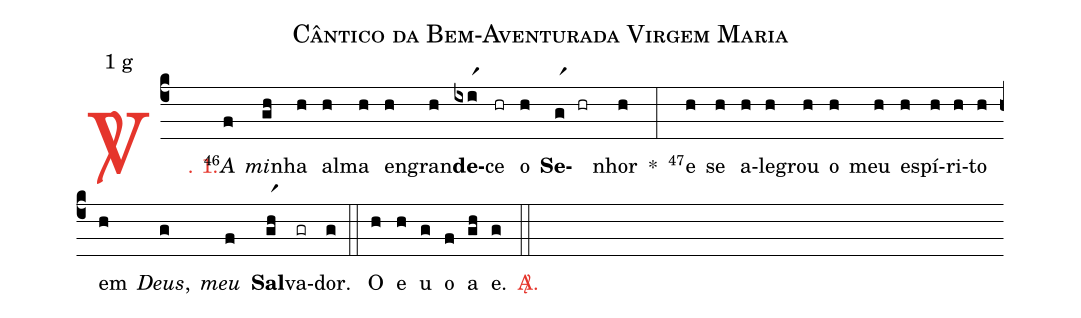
name: Cântico da Bem-Aventurada Virgem Maria;
mode: 1;
mode-differentia: g;
%%
(c4)

<c><sp>V/</sp>. 1.</c>() <v>\VSup{46}</v><i>A</i>(f) <i>mi</i>(gh)nha(h) al(h)ma(h) en(h)gran(h)<b>de</b>(ixir1)ce(hr) o(h) <b>Se</b>(gr1)(hr)nhor(h) *(:) <v>\VSup{47}</v>e(h) se(h) a(h)le(h)grou(h) o(h) meu(h) es(h)pí(h)ri(h)to(h) em(h) <i>Deus</i>,(g) <i>meu</i>(f) <b>Sal</b>(gr1h)va(gr)dor.(g) (::)

<eu>O(h) e(h) u(g) o(f) a(gh) e.</eu>(g) <c><sp>A/</sp>.</c>(::)
